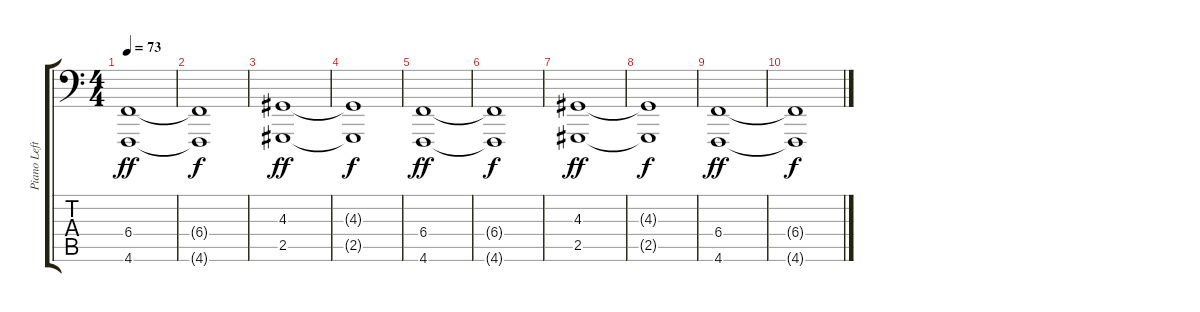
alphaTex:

\track ("Piano Left" "Piano Left") {instrument acousticgrandpiano}
\staff {score tabs}
\tuning (Db3 Ab2 E2 B1 Gb1 Db1) {hide}
\ts (4 4)
\tempo 73
\clef f4
\ks c
(6.4 4.6).1{dy ff} |
(6.4{t} 4.6{t}).1{dy f} |
(4.3 2.5).1{dy ff volume 6} |
(4.3{t} 2.5{t}).1{dy f} |
(6.4 4.6).1{dy ff} |
(6.4{t} 4.6{t}).1{dy f} |
(4.3 2.5).1{dy ff volume 0} |
(4.3{t} 2.5{t}).1{dy f} |
(6.4 4.6).1{dy ff} |
(6.4{t} 4.6{t}).1{dy f}
